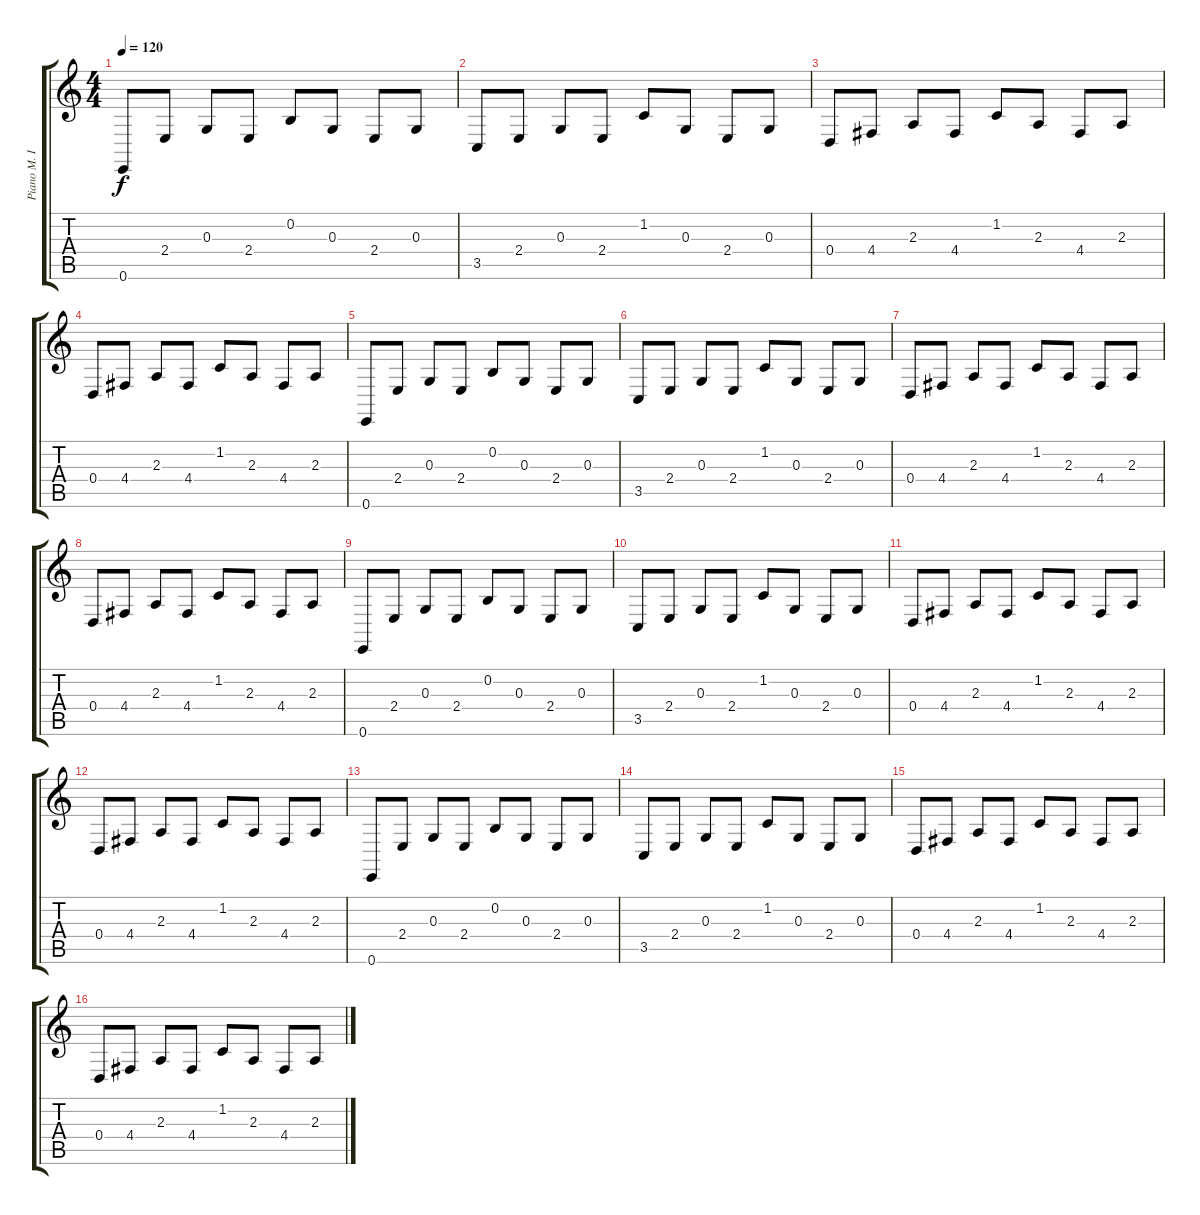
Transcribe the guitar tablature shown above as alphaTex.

\track ("Piano M. Izq." "Piano M. I") {instrument acousticgrandpiano}
\staff {score tabs}
\tuning (E4 B3 G3 D3 A2 E2) {hide}
\ts (4 4)
\tempo 120
\clef g2
\ks c
0.6.8{dy f} 2.4.8 0.3.8 2.4.8 0.2.8 0.3.8 2.4.8 0.3.8 |
3.5.8 2.4.8 0.3.8 2.4.8 1.2.8 0.3.8 2.4.8 0.3.8 |
0.4.8 4.4.8 2.3.8 4.4.8 1.2.8 2.3.8 4.4.8 2.3.8 |
0.4.8 4.4.8 2.3.8 4.4.8 1.2.8 2.3.8 4.4.8 2.3.8 |
0.6.8 2.4.8 0.3.8 2.4.8 0.2.8 0.3.8 2.4.8 0.3.8 |
3.5.8 2.4.8 0.3.8 2.4.8 1.2.8 0.3.8 2.4.8 0.3.8 |
0.4.8 4.4.8 2.3.8 4.4.8 1.2.8 2.3.8 4.4.8 2.3.8 |
0.4.8 4.4.8 2.3.8 4.4.8 1.2.8 2.3.8 4.4.8 2.3.8 |
0.6.8 2.4.8 0.3.8 2.4.8 0.2.8 0.3.8 2.4.8 0.3.8 |
3.5.8 2.4.8 0.3.8 2.4.8 1.2.8 0.3.8 2.4.8 0.3.8 |
0.4.8 4.4.8 2.3.8 4.4.8 1.2.8 2.3.8 4.4.8 2.3.8 |
0.4.8 4.4.8 2.3.8 4.4.8 1.2.8 2.3.8 4.4.8 2.3.8 |
0.6.8 2.4.8 0.3.8 2.4.8 0.2.8 0.3.8 2.4.8 0.3.8 |
3.5.8 2.4.8 0.3.8 2.4.8 1.2.8 0.3.8 2.4.8 0.3.8 |
0.4.8 4.4.8 2.3.8 4.4.8 1.2.8 2.3.8 4.4.8 2.3.8 |
0.4.8 4.4.8 2.3.8 4.4.8 1.2.8 2.3.8 4.4.8 2.3.8
